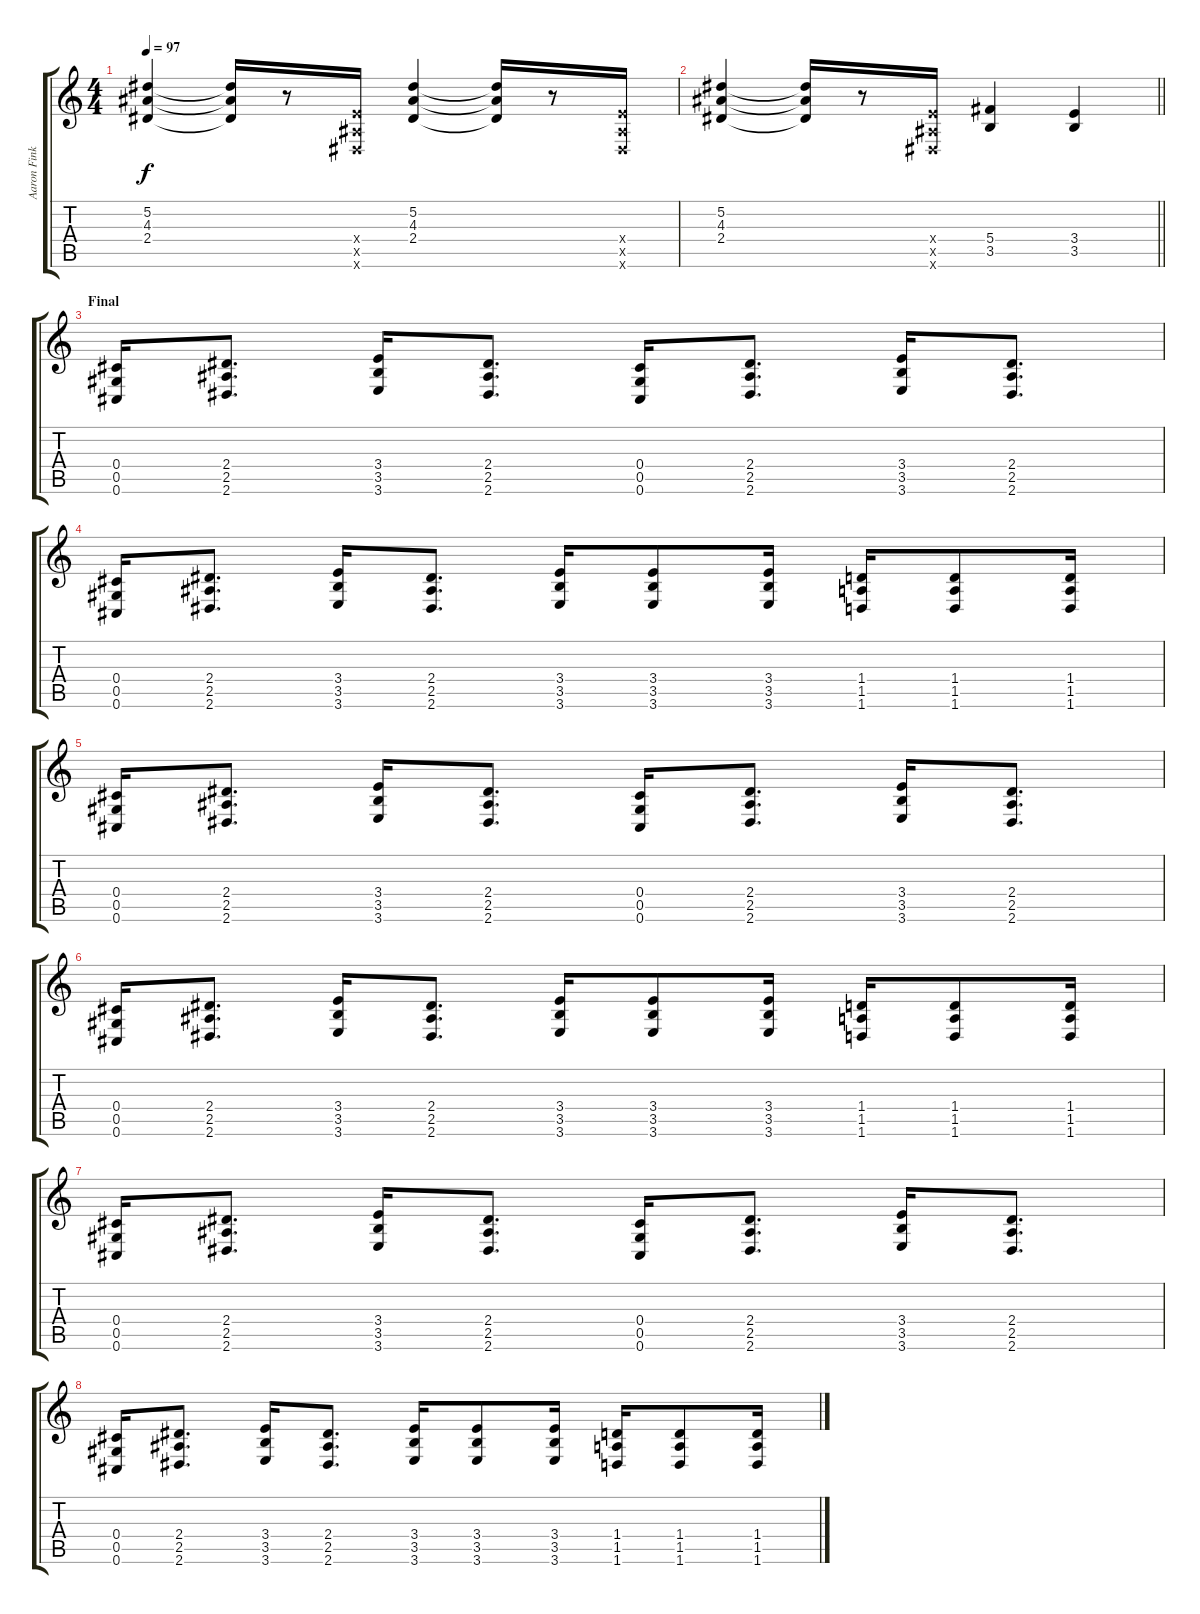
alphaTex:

\track ("Aaron Fink" "Aaron Fink") {instrument distortionguitar}
\staff {score tabs}
\tuning (Eb4 Bb3 Gb3 Db3 Ab2 Db2) {hide}
\ts (4 4)
\tempo 97
\clef g2
\ks c
(5.2 4.3 2.4).4{dy f} (5.2{t} 4.3{t} 2.4{t}).16 r.8 (3.4{x} 2.5{x} 2.6{x}).16 (5.2 4.3 2.4).4 (5.2{t} 4.3{t} 2.4{t}).16 r.8 (3.4{x} 2.5{x} 2.6{x}).16 |
\barLineRight lightlight
(5.2 4.3 2.4).4 (5.2{t} 4.3{t} 2.4{t}).16 r.8 (3.4{x} 2.5{x} 2.6{x}).16 (5.4 3.5).4 (3.4 3.5).4 |
\section ("" "Final")
(0.4 0.5 0.6).16 (2.4 2.5 2.6).8{d} (3.4 3.5 3.6).16 (2.4 2.5 2.6).8{d} (0.4 0.5 0.6).16 (2.4 2.5 2.6).8{d} (3.4 3.5 3.6).16 (2.4 2.5 2.6).8{d} |
(0.4 0.5 0.6).16 (2.4 2.5 2.6).8{d} (3.4 3.5 3.6).16 (2.4 2.5 2.6).8{d} (3.4 3.5 3.6).16 (3.4 3.5 3.6).8 (3.4 3.5 3.6).16 (1.4 1.5 1.6).16 (1.4 1.5 1.6).8 (1.4 1.5 1.6).16 |
(0.4 0.5 0.6).16 (2.4 2.5 2.6).8{d} (3.4 3.5 3.6).16 (2.4 2.5 2.6).8{d} (0.4 0.5 0.6).16 (2.4 2.5 2.6).8{d} (3.4 3.5 3.6).16 (2.4 2.5 2.6).8{d} |
(0.4 0.5 0.6).16 (2.4 2.5 2.6).8{d} (3.4 3.5 3.6).16 (2.4 2.5 2.6).8{d} (3.4 3.5 3.6).16 (3.4 3.5 3.6).8 (3.4 3.5 3.6).16 (1.4 1.5 1.6).16 (1.4 1.5 1.6).8 (1.4 1.5 1.6).16 |
(0.4 0.5 0.6).16 (2.4 2.5 2.6).8{d} (3.4 3.5 3.6).16 (2.4 2.5 2.6).8{d} (0.4 0.5 0.6).16 (2.4 2.5 2.6).8{d} (3.4 3.5 3.6).16 (2.4 2.5 2.6).8{d} |
(0.4 0.5 0.6).16 (2.4 2.5 2.6).8{d} (3.4 3.5 3.6).16 (2.4 2.5 2.6).8{d} (3.4 3.5 3.6).16 (3.4 3.5 3.6).8 (3.4 3.5 3.6).16 (1.4 1.5 1.6).16 (1.4 1.5 1.6).8 (1.4 1.5 1.6).16
